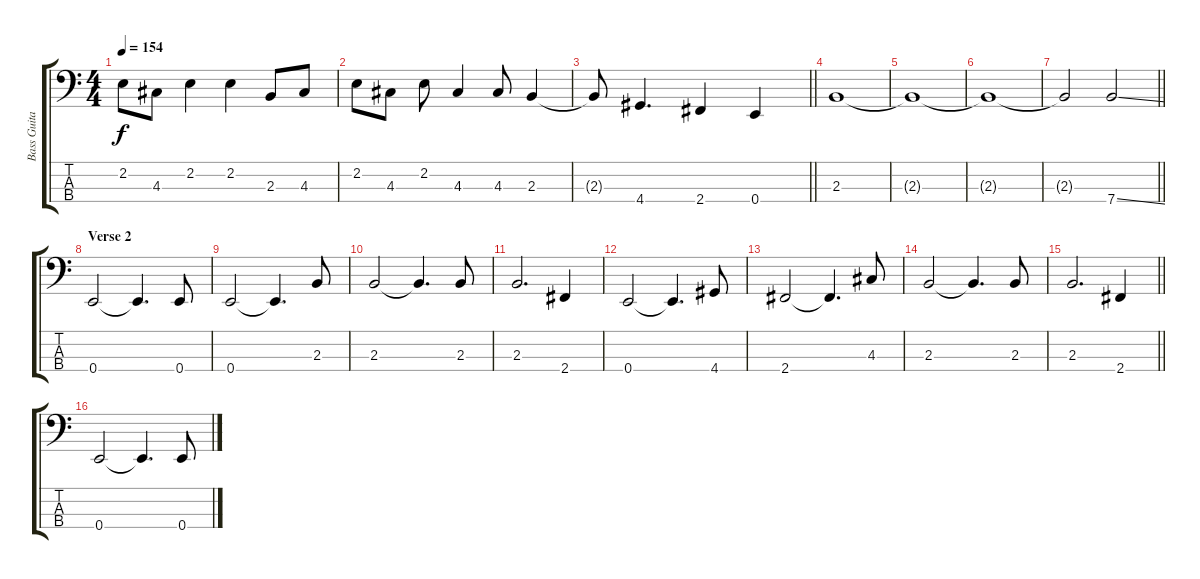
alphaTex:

\track ("Bass Guitar" "Bass Guita") {instrument electricbassfinger}
\staff {score tabs}
\tuning (G2 D2 A1 E1) {hide}
\ts (4 4)
\tempo 154
\clef f4
\ks c
2.2.8{dy f} 4.3.8 2.2.4 2.2.4 2.3.8 4.3.8 |
2.2.8 4.3.8 2.2.8 4.3.4 4.3.8 2.3.4 |
\barLineRight lightlight
2.3{t}.8 4.4.4{d} 2.4.4 0.4.4 |
2.3.1 |
2.3{t}.1 |
2.3{t}.1 |
\barLineRight lightlight
2.3{t}.2 7.4{ss}.2 |
\section ("" "Verse 2")
0.4.2 0.4{t}.4{d} 0.4.8 |
0.4.2 0.4{t}.4{d} 2.3.8 |
2.3.2 2.3{t}.4{d} 2.3.8 |
2.3.2{d} 2.4.4 |
0.4.2 0.4{t}.4{d} 4.4.8 |
2.4.2 2.4{t}.4{d} 4.3.8 |
2.3.2 2.3{t}.4{d} 2.3.8 |
\barLineRight lightlight
2.3.2{d} 2.4.4 |
0.4.2 0.4{t}.4{d} 0.4.8
